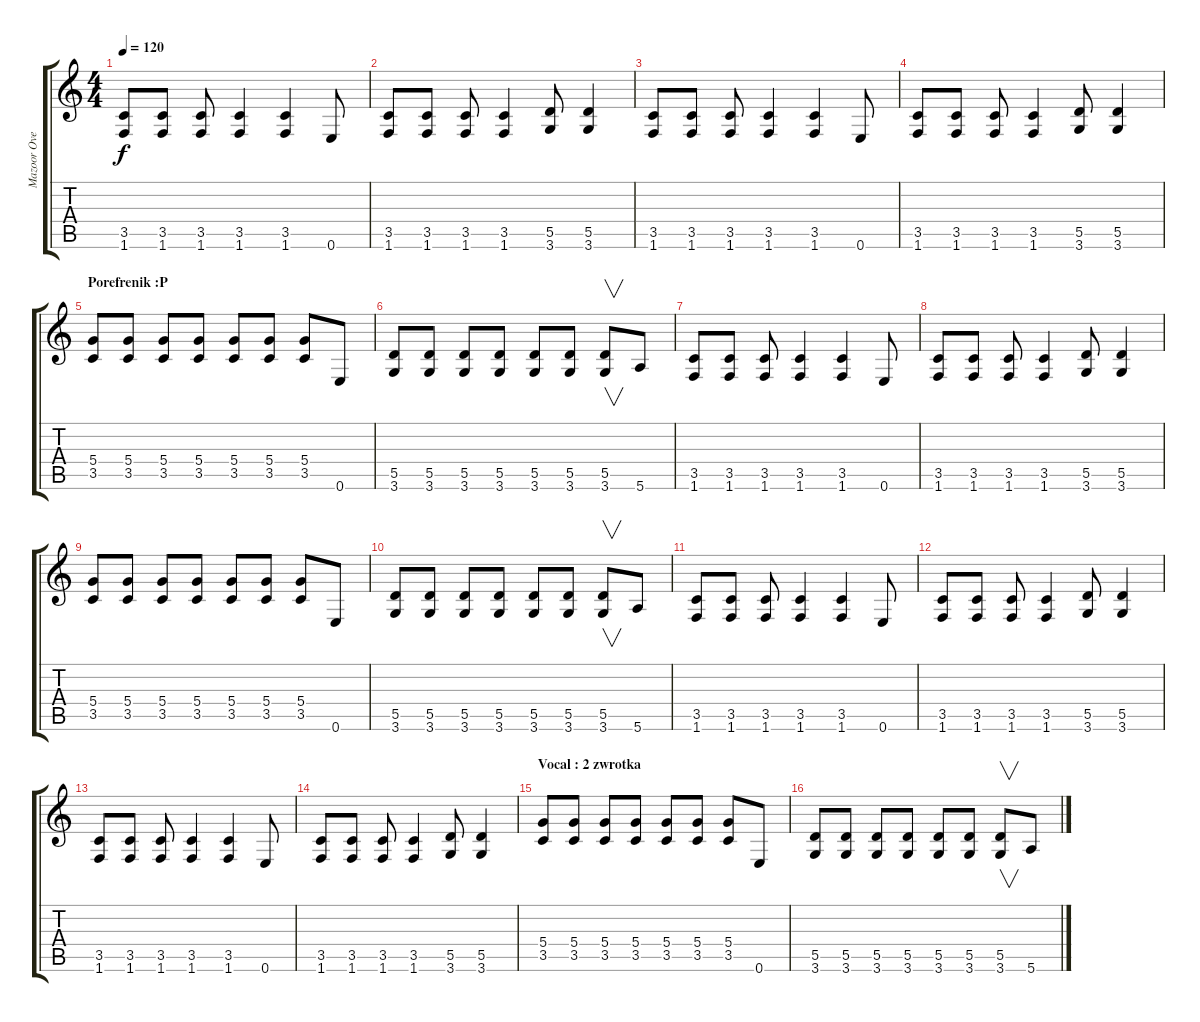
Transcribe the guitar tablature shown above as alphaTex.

\track ("Mazoor Overdrive" "Mazoor Ove") {instrument overdrivenguitar}
\staff {score tabs}
\tuning (E4 B3 G3 D3 A2 E2) {hide}
\ts (4 4)
\tempo 120
\clef g2
\ks c
(3.5 1.6).8{dy f} (3.5 1.6).8 (3.5 1.6).8 (3.5 1.6).4 (3.5 1.6).4 0.6.8 |
(3.5 1.6).8 (3.5 1.6).8 (3.5 1.6).8 (3.5 1.6).4 (5.5 3.6).8 (5.5 3.6).4 |
(3.5 1.6).8 (3.5 1.6).8 (3.5 1.6).8 (3.5 1.6).4 (3.5 1.6).4 0.6.8 |
(3.5 1.6).8 (3.5 1.6).8 (3.5 1.6).8 (3.5 1.6).4 (5.5 3.6).8 (5.5 3.6).4 |
\section ("" "Porefrenik :P")
(5.4 3.5).8 (5.4 3.5).8 (5.4 3.5).8 (5.4 3.5).8 (5.4 3.5).8 (5.4 3.5).8 (5.4 3.5).8 0.6.8 |
(5.5 3.6).8 (5.5 3.6).8 (5.5 3.6).8 (5.5 3.6).8 (5.5 3.6).8 (5.5 3.6).8 (5.5 3.6).8{v} 5.6.8 |
(3.5 1.6).8 (3.5 1.6).8 (3.5 1.6).8 (3.5 1.6).4 (3.5 1.6).4 0.6.8 |
(3.5 1.6).8 (3.5 1.6).8 (3.5 1.6).8 (3.5 1.6).4 (5.5 3.6).8 (5.5 3.6).4 |
(5.4 3.5).8 (5.4 3.5).8 (5.4 3.5).8 (5.4 3.5).8 (5.4 3.5).8 (5.4 3.5).8 (5.4 3.5).8 0.6.8 |
(5.5 3.6).8 (5.5 3.6).8 (5.5 3.6).8 (5.5 3.6).8 (5.5 3.6).8 (5.5 3.6).8 (5.5 3.6).8{v} 5.6.8 |
(3.5 1.6).8 (3.5 1.6).8 (3.5 1.6).8 (3.5 1.6).4 (3.5 1.6).4 0.6.8 |
(3.5 1.6).8 (3.5 1.6).8 (3.5 1.6).8 (3.5 1.6).4 (5.5 3.6).8 (5.5 3.6).4 |
(3.5 1.6).8 (3.5 1.6).8 (3.5 1.6).8 (3.5 1.6).4 (3.5 1.6).4 0.6.8 |
(3.5 1.6).8 (3.5 1.6).8 (3.5 1.6).8 (3.5 1.6).4 (5.5 3.6).8 (5.5 3.6).4 |
\section ("" "Vocal : 2 zwrotka")
(5.4 3.5).8 (5.4 3.5).8 (5.4 3.5).8 (5.4 3.5).8 (5.4 3.5).8 (5.4 3.5).8 (5.4 3.5).8 0.6.8 |
(5.5 3.6).8 (5.5 3.6).8 (5.5 3.6).8 (5.5 3.6).8 (5.5 3.6).8 (5.5 3.6).8 (5.5 3.6).8{v} 5.6.8
